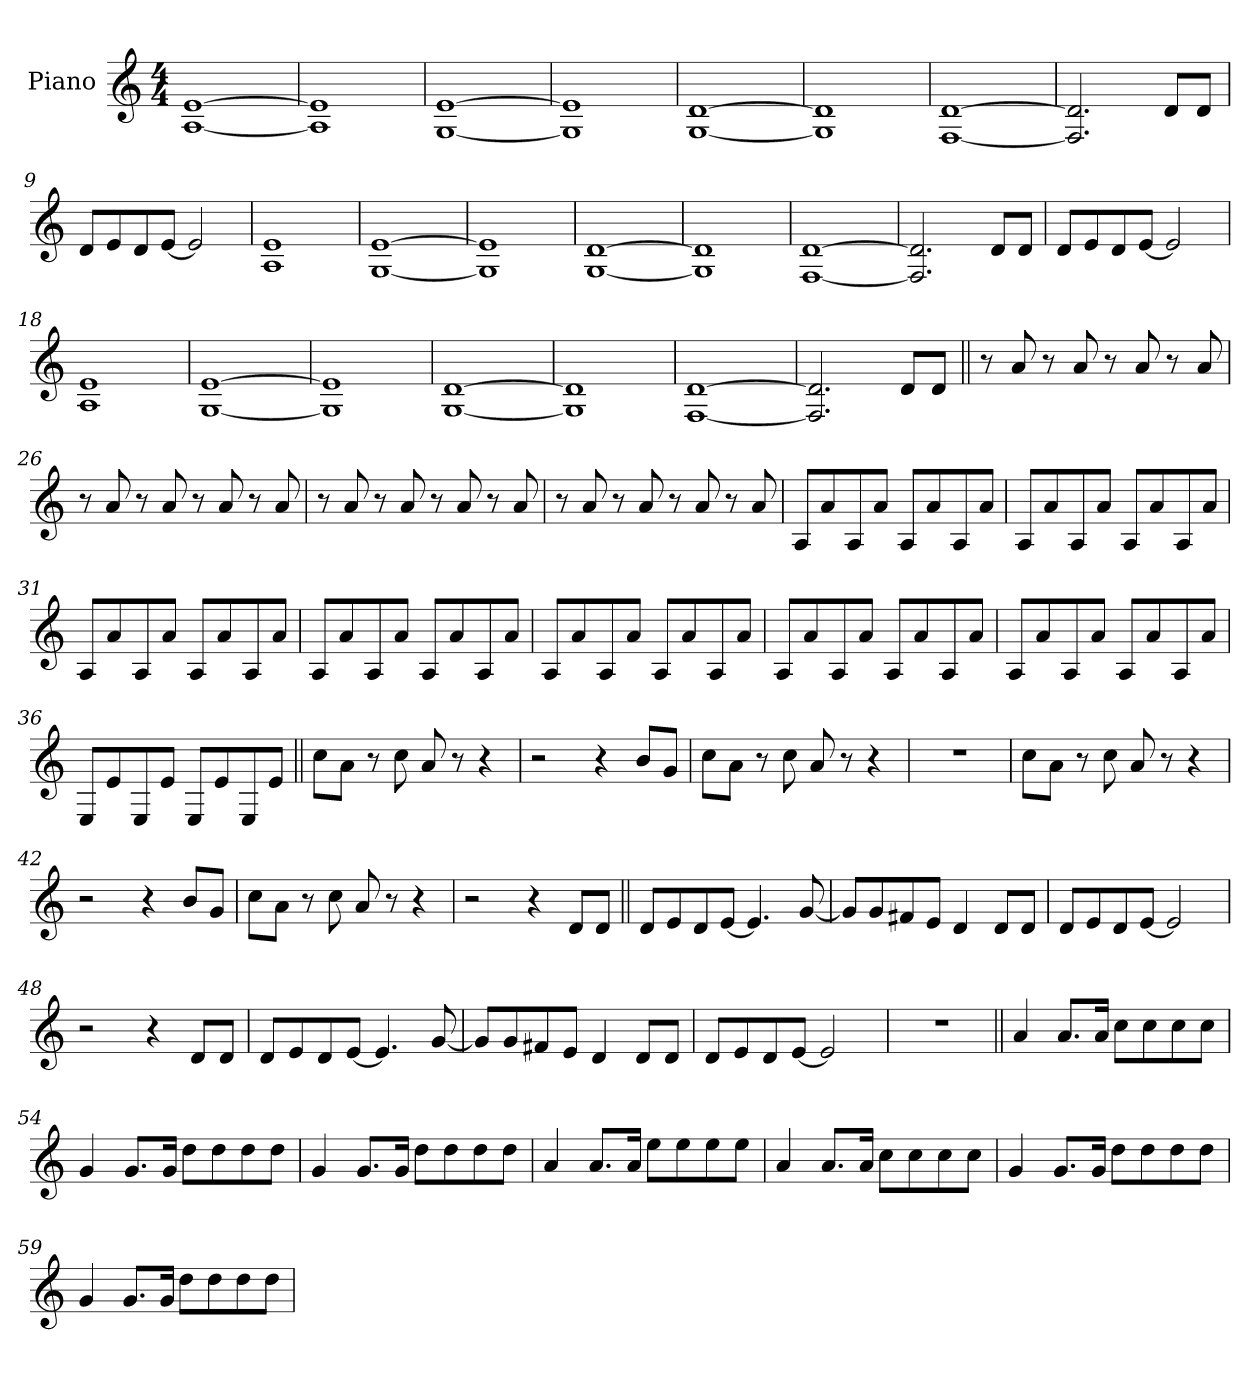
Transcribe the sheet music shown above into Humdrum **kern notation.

**kern
*part1
*staff1
*I"Piano
*I'Pno.
*clefG2
*k[]
*M4/4
*MM134
=1
[1A! [1e!
=2
1A!] 1e!]
=3
[1G! [1e!
=4
1G!] 1e!]
=5
[1G! [1d!
=6
1G!] 1d!]
=7
[1F! [1d!
=8
2.F!] 2.d!]
8dL
8dJ
=9
8dL
8e
8d
[8eJ
2e]
=10
1A! 1e!
=11
[1G! [1e!
=12
1G!] 1e!]
=13
[1G! [1d!
=14
1G!] 1d!]
=15
[1F! [1d!
=16
2.F!] 2.d!]
8dL
8dJ
=17
8dL
8e
8d
[8eJ
2e]
=18
1A! 1e!
=19
[1G! [1e!
=20
1G!] 1e!]
=21
[1G! [1d!
=22
1G!] 1d!]
=23
[1F! [1d!
=24
2.F!] 2.d!]
8dL
8dJ
=25||
8r
8a
8r
8a
8r
8a
8r
8a
=26
8r
8a
8r
8a
8r
8a
8r
8a
=27
8r
8a
8r
8a
8r
8a
8r
8a
=28
8r
8a
8r
8a
8r
8a
8r
8a
=29
8AL
8a
8A
8aJ
8AL
8a
8A
8aJ
=30
8AL
8a
8A
8aJ
8AL
8a
8A
8aJ
=31
8AL
8a
8A
8aJ
8AL
8a
8A
8aJ
=32
8AL
8a
8A
8aJ
8AL
8a
8A
8aJ
=33
8AL
8a
8A
8aJ
8AL
8a
8A
8aJ
=34
8AL
8a
8A
8aJ
8AL
8a
8A
8aJ
=35
8AL
8a
8A
8aJ
8AL
8a
8A
8aJ
=36
8EL
8e
8E
8eJ
8EL
8e
8E
8eJ
=37||
8ccL
8aJ
8r
8cc
8a
8r
4r
=38
2r
4r
8bL
8gJ
=39
8ccL
8aJ
8r
8cc
8a
8r
4r
=40
1r
=41
8ccL
8aJ
8r
8cc
8a
8r
4r
=42
2r
4r
8bL
8gJ
=43
8ccL
8aJ
8r
8cc
8a
8r
4r
=44
2r
4r
8dL
8dJ
=45||
8dL
8e
8d
[8eJ
4.e]
[8g
=46
8gL]
8g
8f#X
8eJ
4d
8dL
8dJ
=47
8dL
8e
8d
[8eJ
2e]
=48
2r
4r
8dL
8dJ
=49
8dL
8e
8d
[8eJ
4.e]
[8g
=50
8gL]
8g
8f#X
8eJ
4d
8dL
8dJ
=51
8dL
8e
8d
[8eJ
2e]
=52
1r
=53||
4a
8.aL
16aJk
8ccL
8cc
8cc
8ccJ
=54
4g
8.gL
16gJk
8ddL
8dd
8dd
8ddJ
=55
4g
8.gL
16gJk
8ddL
8dd
8dd
8ddJ
=56
4a
8.aL
16aJk
8eeL
8ee
8ee
8eeJ
=57
4a
8.aL
16aJk
8ccL
8cc
8cc
8ccJ
=58
4g
8.gL
16gJk
8ddL
8dd
8dd
8ddJ
=59
4g
8.gL
16gJk
8ddL
8dd
8dd
8ddJ
=
*-
